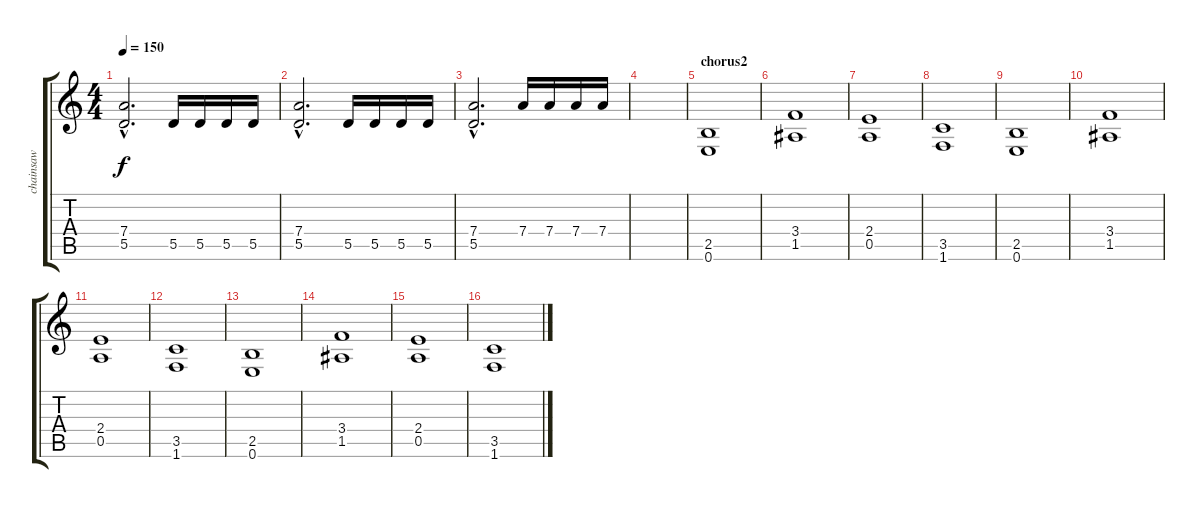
\track ("chainsaw" "chainsaw") {instrument distortionguitar}
\staff {score tabs}
\tuning (E4 B3 G3 D3 A2 E2) {hide}
\ts (4 4)
\tempo 150
\clef g2
\ks c
(7.4{hac} 5.5{hac}).2{d dy f} 5.5.16 5.5.16 5.5.16 5.5.16 |
(7.4{hac} 5.5{hac}).2{d} 5.5.16 5.5.16 5.5.16 5.5.16 |
(7.4{hac} 5.5{hac}).2{d} 7.4.16 7.4.16 7.4.16 7.4.16 |
|
\section ("" "chorus2")
(2.5 0.6).1 |
(3.4 1.5).1 |
(2.4 0.5).1 |
(3.5 1.6).1 |
(2.5 0.6).1 |
(3.4 1.5).1 |
(2.4 0.5).1 |
(3.5 1.6).1 |
(2.5 0.6).1 |
(3.4 1.5).1 |
(2.4 0.5).1 |
(3.5 1.6).1
